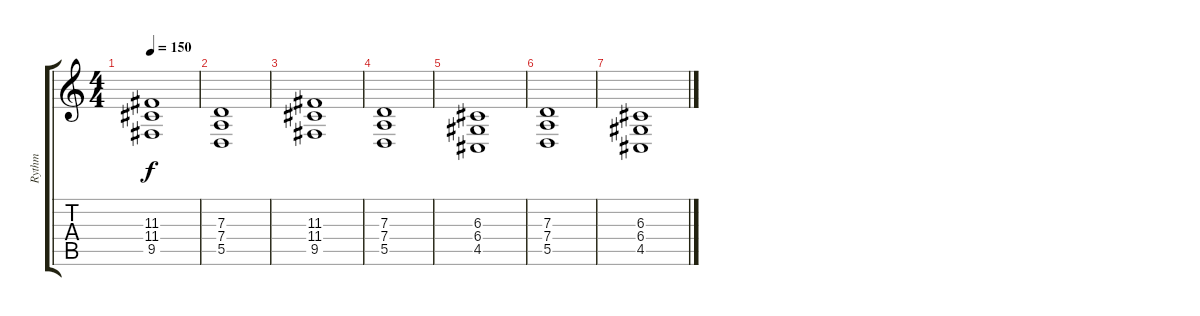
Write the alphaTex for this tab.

\track ("Rythm" "Rythm") {instrument lead1square}
\staff {score tabs}
\tuning (E4 B3 G3 D3 A2 E2) {hide}
\ts (4 4)
\tempo 150
\clef g2
\ks c
(11.3 11.4 9.5).1{dy f} |
(7.3 7.4 5.5).1 |
(11.3 11.4 9.5).1 |
(7.3 7.4 5.5).1 |
(6.3 6.4 4.5).1 |
(7.3 7.4 5.5).1 |
(6.3 6.4 4.5).1
